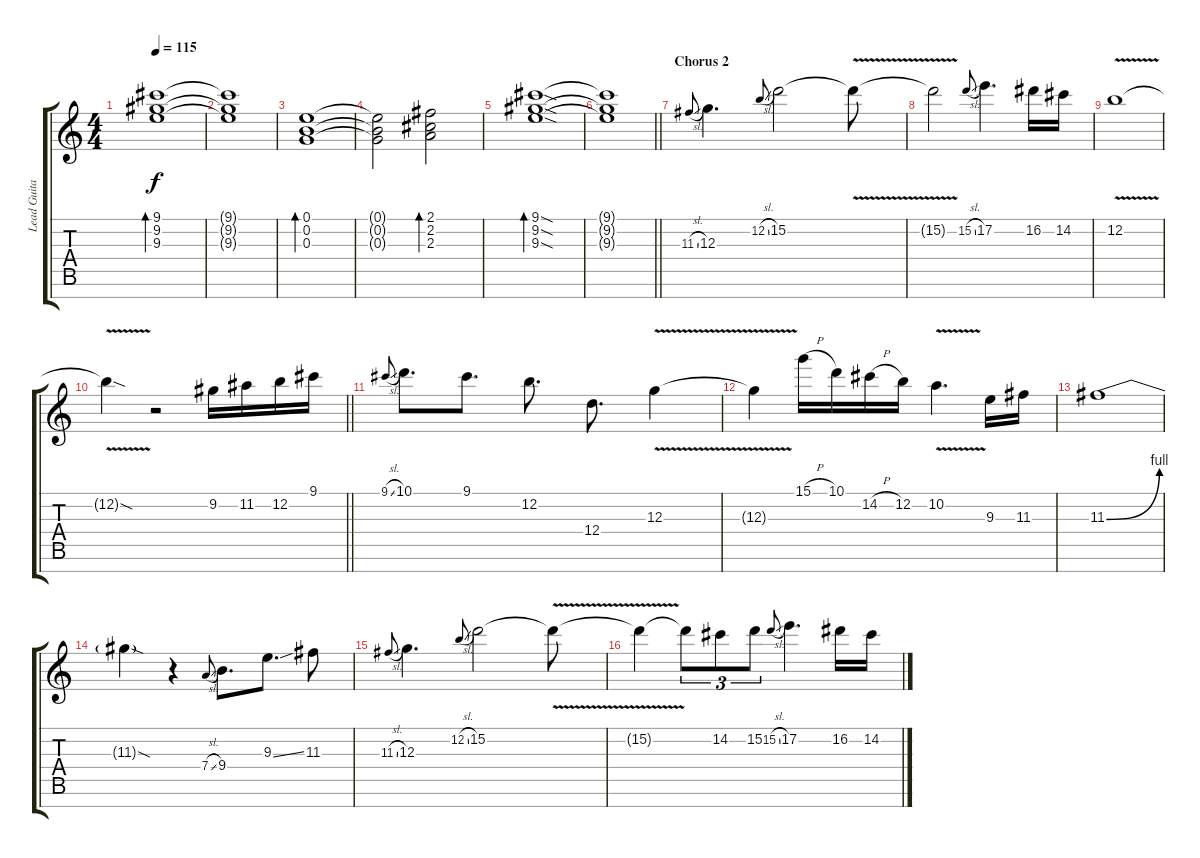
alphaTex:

\track ("Lead Guitar" "Lead Guita") {instrument overdrivenguitar}
\staff {score tabs}
\tuning (E4 B3 G3 D3 A2 E2 B1) {hide}
\ts (4 4)
\tempo 115
\clef g2
\ks c
(9.1 9.2 9.3).1{bd 240 dy f} |
(9.1{t} 9.2{t} 9.3{t}).1 |
(0.1 0.2 0.3).1{bd 240} |
(0.1{t} 0.2{t} 0.3{t}).2 (2.1 2.2 2.3).2{bd 240} |
(9.1{sod} 9.2{sod} 9.3{sod}).1{bd 240} |
\barLineRight lightlight
(9.1{t} 9.2{t} 9.3{t}).1 |
\section ("" "Chorus 2")
11.3{sl}.8{gr onbeat} 12.3.4{d volume 16 instrument overdrivenguitar} 12.2{sl}.8{gr onbeat} 15.2.2 15.2{v t}.8 |
15.2{t}.2 15.2{sl}.8{gr onbeat} 17.2.4{d} 16.2.16 14.2.16 |
12.2{v}.1 |
\barLineRight lightlight
12.2{sod t}.4 r.2 9.2.16 11.2.16 12.2.16 9.1.16 |
9.1{sl}.8{gr onbeat} 10.1.8{d} 9.1.8{d} 12.2.8{d} 12.4.8{d} 12.3{v}.4 |
12.3{t}.4 15.1{h}.16 10.1.16 14.2{h}.16 12.2.16 10.2{v}.4{d} 9.3.16 11.3.16 |
11.3{be (bend 0 0 60 4)}.1 |
11.3{sod t}.4 r.4 7.4{sl}.8{gr onbeat} 9.4.8{d} 9.3{ss}.8{d} 11.3.8 |
11.3{sl}.8{gr onbeat} 12.3.4{d} 12.2{sl}.8{gr onbeat} 15.2.2 15.2{v t}.8 |
15.2{t}.4 15.2{t}.8{tu (3 2)} 14.2.8{tu (3 2)} 15.2.8{tu (3 2)} 15.2{sl}.8{gr onbeat} 17.2.4{d} 16.2.16 14.2.16
